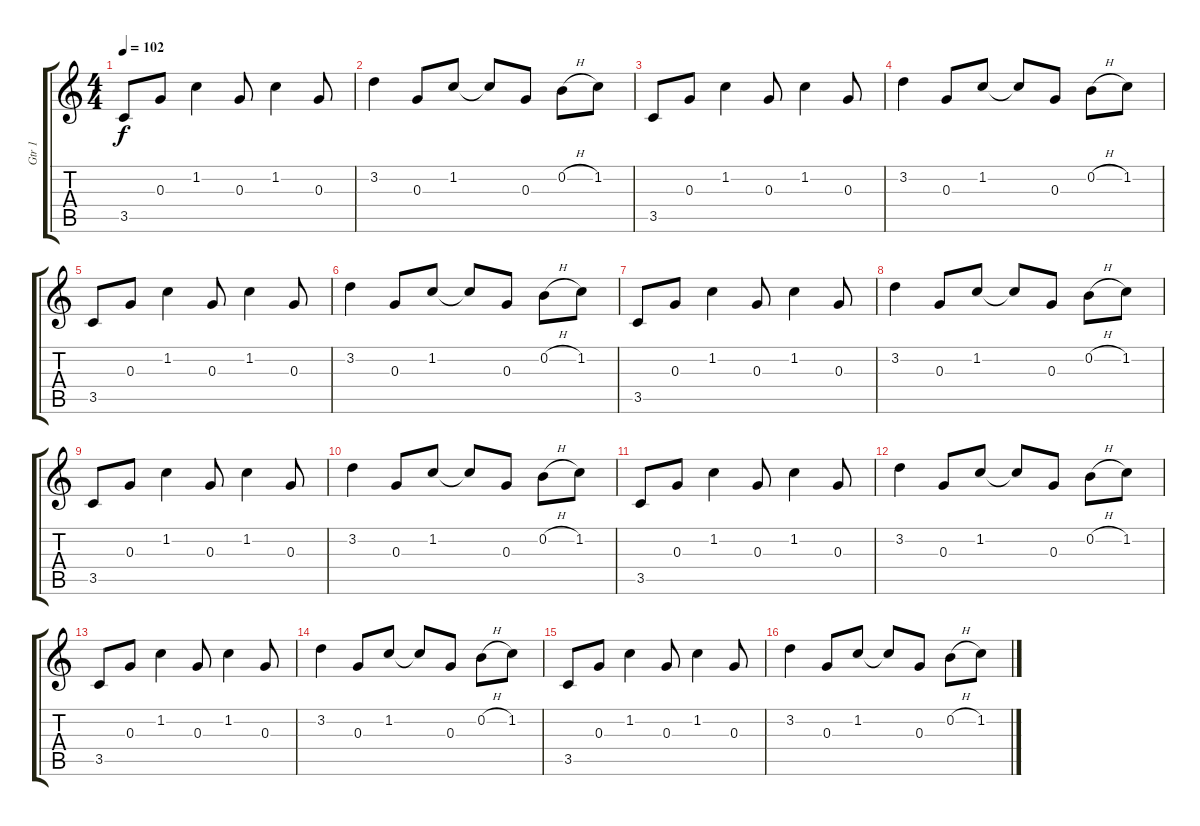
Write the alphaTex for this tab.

\track ("Gtr 1" "Gtr 1") {instrument electricguitarclean}
\staff {score tabs}
\tuning (E4 B3 G3 D3 A2 E2) {hide}
\ts (4 4)
\tempo 102
\clef g2
\ks c
3.5.8{dy f} 0.3.8 1.2.4 0.3.8 1.2.4 0.3.8 |
3.2.4 0.3.8 1.2.8 1.2{t}.8 0.3.8 0.2{h}.8 1.2.8 |
3.5.8 0.3.8 1.2.4 0.3.8 1.2.4 0.3.8 |
3.2.4 0.3.8 1.2.8 1.2{t}.8 0.3.8 0.2{h}.8 1.2.8 |
3.5.8 0.3.8 1.2.4 0.3.8 1.2.4 0.3.8 |
3.2.4 0.3.8 1.2.8 1.2{t}.8 0.3.8 0.2{h}.8 1.2.8 |
3.5.8 0.3.8 1.2.4 0.3.8 1.2.4 0.3.8 |
3.2.4 0.3.8 1.2.8 1.2{t}.8 0.3.8 0.2{h}.8 1.2.8 |
3.5.8 0.3.8 1.2.4 0.3.8 1.2.4 0.3.8 |
3.2.4 0.3.8 1.2.8 1.2{t}.8 0.3.8 0.2{h}.8 1.2.8 |
3.5.8 0.3.8 1.2.4 0.3.8 1.2.4 0.3.8 |
3.2.4 0.3.8 1.2.8 1.2{t}.8 0.3.8 0.2{h}.8 1.2.8 |
3.5.8 0.3.8 1.2.4 0.3.8 1.2.4 0.3.8 |
3.2.4 0.3.8 1.2.8 1.2{t}.8 0.3.8 0.2{h}.8 1.2.8 |
3.5.8 0.3.8 1.2.4 0.3.8 1.2.4 0.3.8 |
3.2.4 0.3.8 1.2.8 1.2{t}.8 0.3.8 0.2{h}.8 1.2.8
